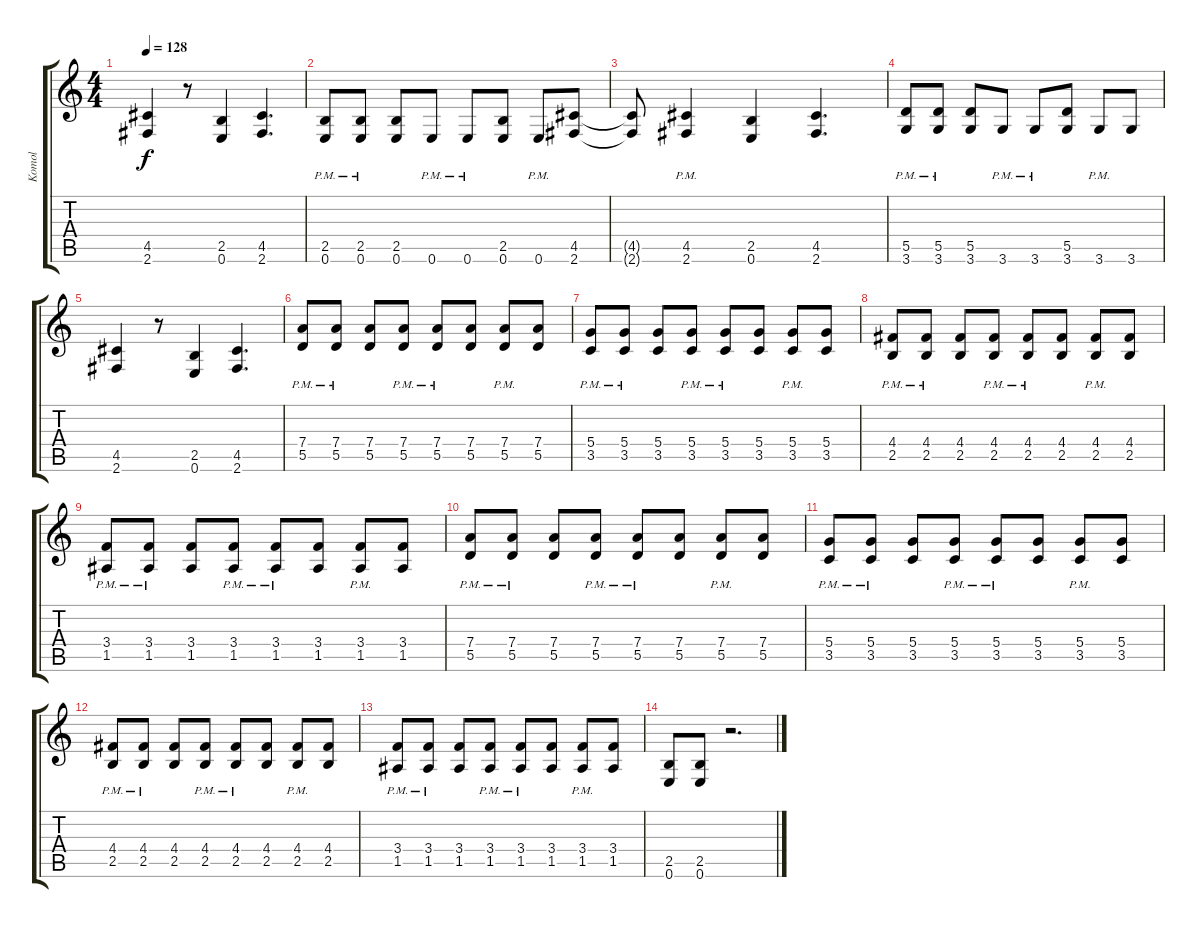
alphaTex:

\track ("Komol" "Komol") {instrument distortionguitar}
\staff {score tabs}
\tuning (E4 B3 G3 D3 A2 E2) {hide}
\ts (4 4)
\tempo 128
\clef g2
\ks c
(4.5 2.6).4{dy f} r.8 (2.5 0.6).4 (4.5 2.6).4{d} |
(2.5{pm} 0.6{pm}).8 (2.5{pm} 0.6{pm}).8 (2.5 0.6).8 0.6{pm}.8 0.6{pm}.8 (2.5 0.6).8 0.6{pm}.8 (4.5 2.6).8 |
(4.5{t} 2.6{t}).8 (4.5{pm} 2.6{pm}).4 (2.5 0.6).4 (4.5 2.6).4{d} |
(5.5{pm} 3.6{pm}).8 (5.5{pm} 3.6{pm}).8 (5.5 3.6).8 3.6{pm}.8 3.6{pm}.8 (5.5 3.6).8 3.6{pm}.8 3.6.8 |
(4.5 2.6).4 r.8 (2.5 0.6).4 (4.5 2.6).4{d} |
(7.4{pm} 5.5{pm}).8 (7.4{pm} 5.5{pm}).8 (7.4 5.5).8 (7.4{pm} 5.5{pm}).8 (7.4{pm} 5.5{pm}).8 (7.4 5.5).8 (7.4{pm} 5.5{pm}).8 (7.4 5.5).8 |
(5.4{pm} 3.5{pm}).8 (5.4{pm} 3.5{pm}).8 (5.4 3.5).8 (5.4{pm} 3.5{pm}).8 (5.4{pm} 3.5{pm}).8 (5.4 3.5).8 (5.4{pm} 3.5{pm}).8 (5.4 3.5).8 |
(4.4{pm} 2.5{pm}).8 (4.4{pm} 2.5{pm}).8 (4.4 2.5).8 (4.4{pm} 2.5{pm}).8 (4.4{pm} 2.5{pm}).8 (4.4 2.5).8 (4.4{pm} 2.5{pm}).8 (4.4 2.5).8 |
(3.4{pm} 1.5{pm}).8 (3.4{pm} 1.5{pm}).8 (3.4 1.5).8 (3.4{pm} 1.5{pm}).8 (3.4{pm} 1.5{pm}).8 (3.4 1.5).8 (3.4 1.5{pm}).8 (3.4 1.5).8 |
(7.4{pm} 5.5{pm}).8 (7.4{pm} 5.5{pm}).8 (7.4 5.5).8 (7.4{pm} 5.5{pm}).8 (7.4{pm} 5.5{pm}).8 (7.4 5.5).8 (7.4{pm} 5.5{pm}).8 (7.4 5.5).8 |
(5.4{pm} 3.5{pm}).8 (5.4{pm} 3.5{pm}).8 (5.4 3.5).8 (5.4{pm} 3.5{pm}).8 (5.4{pm} 3.5{pm}).8 (5.4 3.5).8 (5.4{pm} 3.5{pm}).8 (5.4 3.5).8 |
(4.4{pm} 2.5{pm}).8 (4.4{pm} 2.5{pm}).8 (4.4 2.5).8 (4.4{pm} 2.5{pm}).8 (4.4{pm} 2.5{pm}).8 (4.4 2.5).8 (4.4{pm} 2.5{pm}).8 (4.4 2.5).8 |
(3.4{pm} 1.5{pm}).8 (3.4{pm} 1.5{pm}).8 (3.4 1.5).8 (3.4{pm} 1.5{pm}).8 (3.4{pm} 1.5{pm}).8 (3.4 1.5).8 (3.4 1.5{pm}).8 (3.4 1.5).8 |
(2.5 0.6).8 (2.5 0.6).8 r.2{d}
